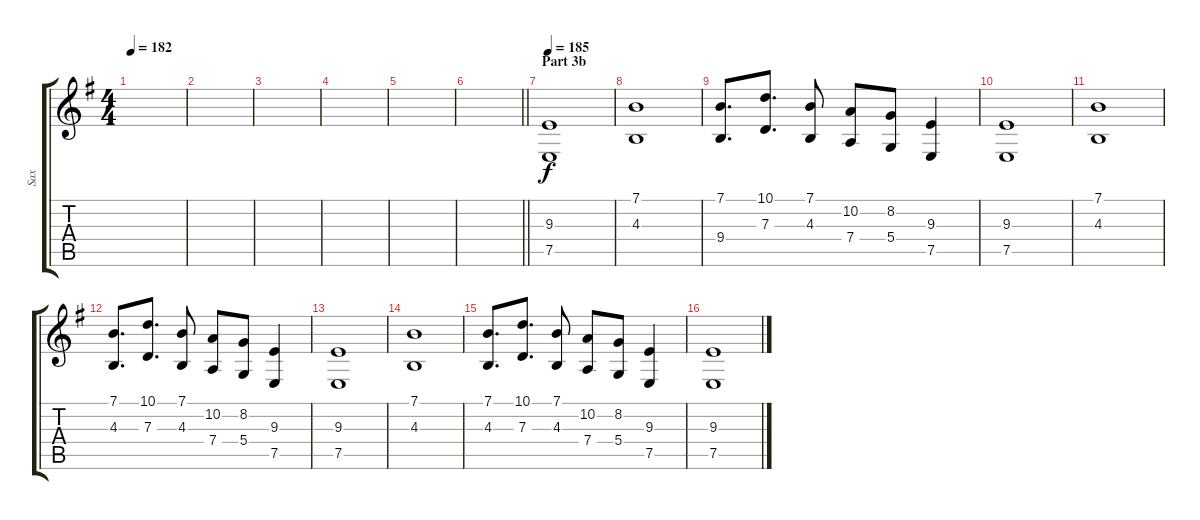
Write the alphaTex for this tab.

\track ("Sax" "Sax") {instrument altosax}
\staff {score tabs}
\tuning (E4 B3 G3 D3 A2 E2) {hide}
\ts (4 4)
\tempo 182
\clef g2
\ks g
|
|
|
|
|
\barLineRight lightlight
|
\section ("" "Part 3b")
\tempo 185
(9.3 7.5).1 |
(7.1 4.3).1 |
(7.1 9.4).8{d} (10.1 7.3).8{d} (7.1 4.3).8 (10.2 7.4).8 (8.2 5.4).8 (9.3 7.5).4 |
(9.3 7.5).1 |
(7.1 4.3).1 |
(7.1 4.3).8{d} (10.1 7.3).8{d} (7.1 4.3).8 (10.2 7.4).8 (8.2 5.4).8 (9.3 7.5).4 |
(9.3 7.5).1 |
(7.1 4.3).1 |
(7.1 4.3).8{d} (10.1 7.3).8{d} (7.1 4.3).8 (10.2 7.4).8 (8.2 5.4).8 (9.3 7.5).4 |
(9.3 7.5).1
